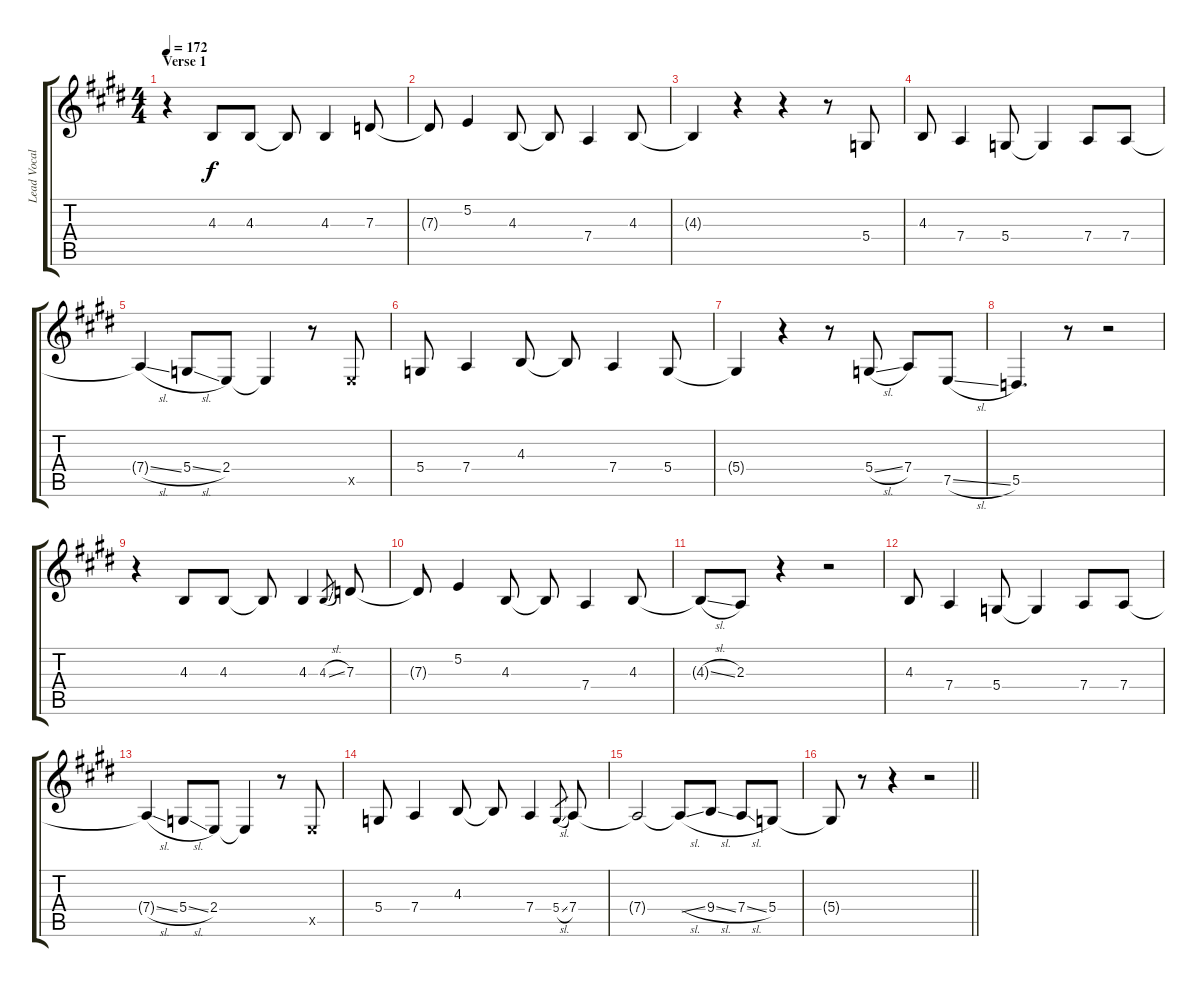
\track ("Lead Vocals" "Lead Vocal") {instrument flute}
\staff {score tabs}
\tuning (E4 B3 G3 D3 A2 E2) {hide}
\ts (4 4)
\section ("" "Verse 1")
\tempo 172
\clef g2
\ks e
r.4{dy f} 4.3.8 4.3.8 4.3{t}.8 4.3.4 7.3.8 |
7.3{t}.8 5.2.4 4.3.8 4.3{t}.8 7.4.4 4.3.8 |
4.3{t}.4 r.4 r.4 r.8 5.4.8 |
4.3.8 7.4.4 5.4.8 5.4{t}.4 7.4.8 7.4.8 |
7.4{sl t}.4 5.4{sl}.8 2.4.8 2.4{t}.4 r.8 7.5{x}.8 |
5.4.8 7.4.4 4.3.8 4.3{t}.8 7.4.4 5.4.8 |
5.4{t}.4 r.4 r.8 5.4{sl}.8 7.4.8 7.5{sl}.8 |
5.5.4{d} r.8 r.2 |
r.4 4.3.8 4.3.8 4.3{t}.8 4.3.4 4.3{sl}.8{gr} 7.3.8 |
7.3{t}.8 5.2.4 4.3.8 4.3{t}.8 7.4.4 4.3.8 |
4.3{sl t}.8 2.3.8 r.4 r.2 |
4.3.8 7.4.4 5.4.8 5.4{t}.4 7.4.8 7.4.8 |
7.4{sl t}.4 5.4{sl}.8 2.4.8 2.4{t}.4 r.8 7.5{x}.8 |
5.4.8 7.4.4 4.3.8 4.3{t}.8 7.4.4 5.4{sl}.8{gr} 7.4.8 |
7.4{t}.2 7.4{sl t}.8 9.4{sl}.8 7.4{sl}.8 5.4.8 |
\barLineRight lightlight
5.4{t}.8 r.8 r.4 r.2
